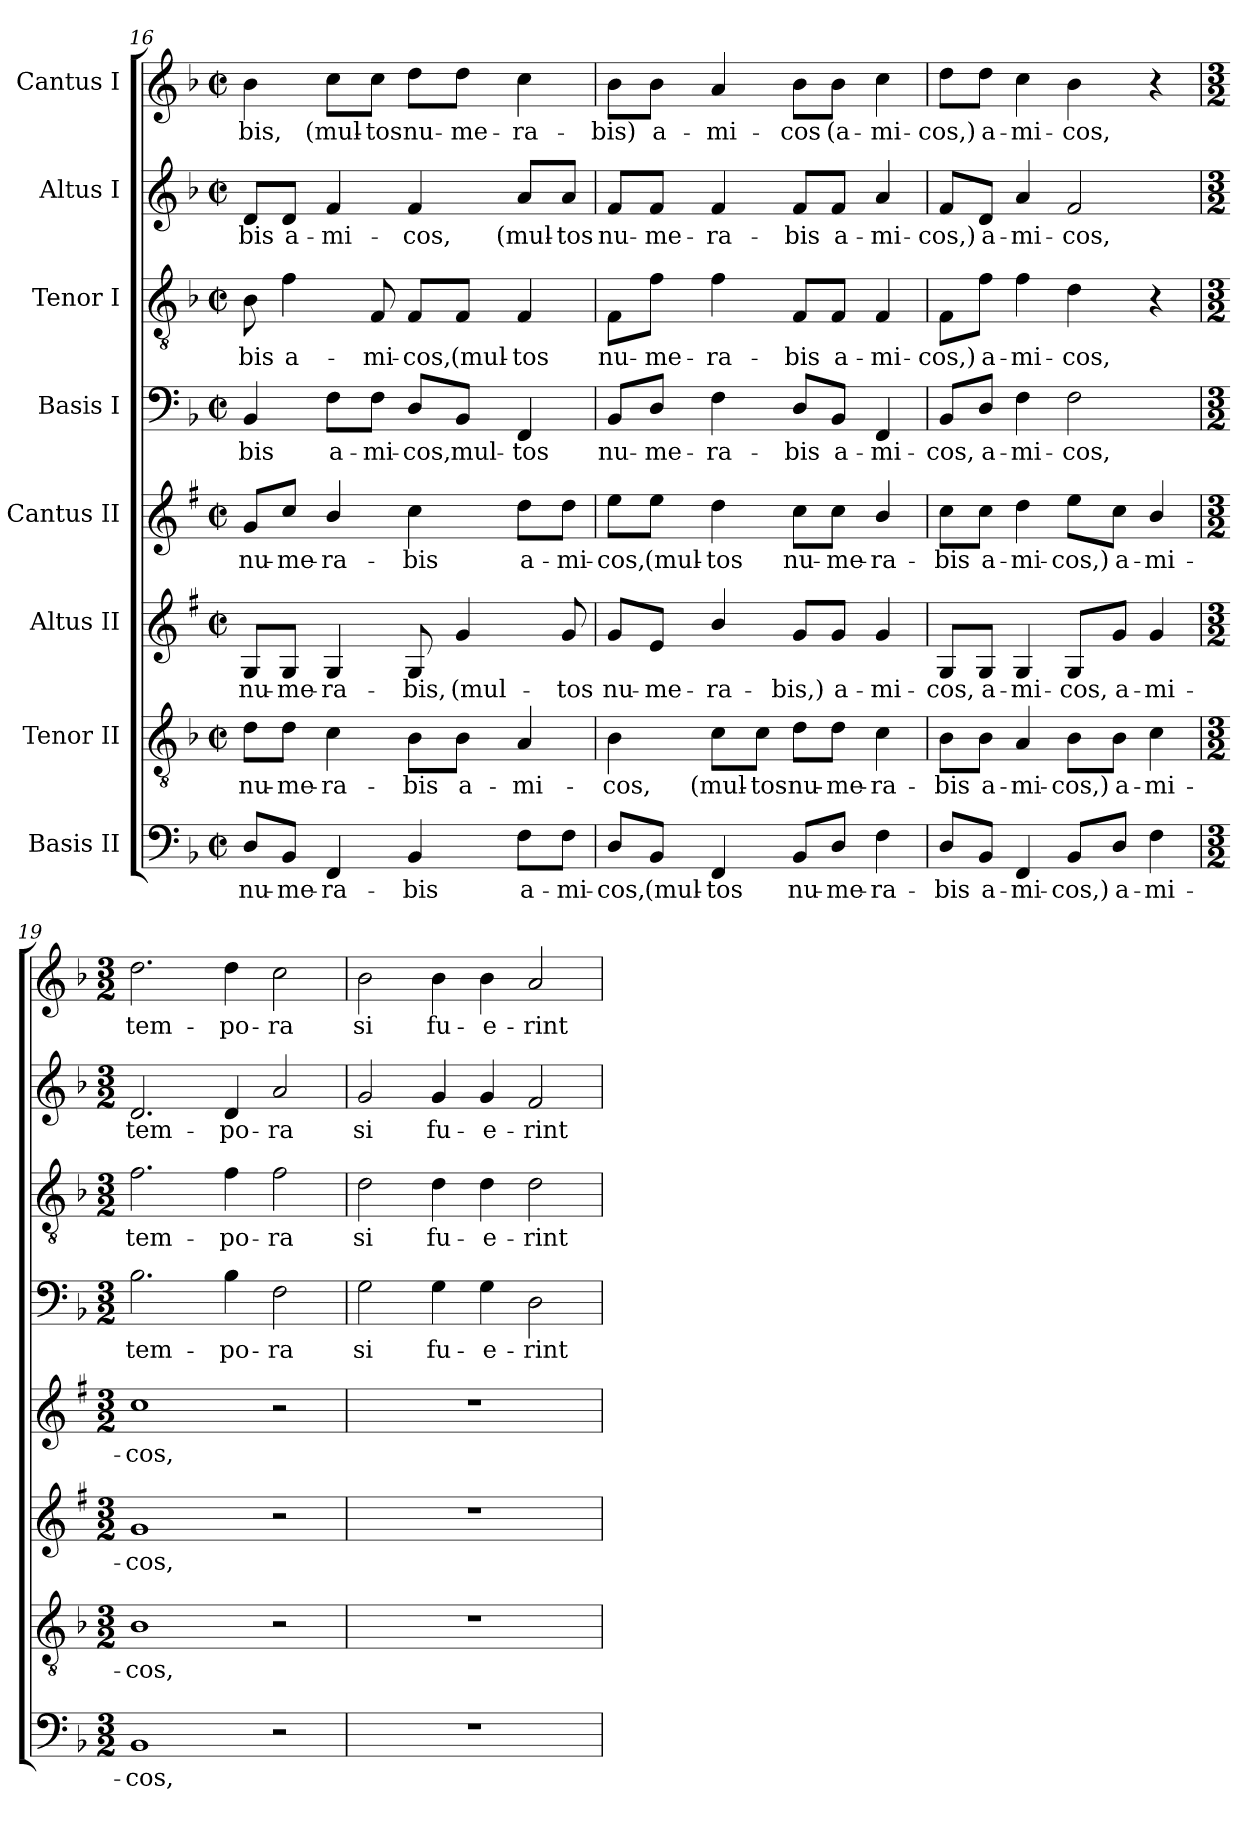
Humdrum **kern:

**kern	**text	**kern	**text	**kern	**text	**kern	**text	**kern	**text	**kern	**text	**kern	**text	**kern	**text
*part8	*part8	*part7	*part7	*part6	*part6	*part5	*part5	*part4	*part4	*part3	*part3	*part2	*part2	*part1	*part1
*staff8	*staff8	*staff7	*staff7	*staff6	*staff6	*staff5	*staff5	*staff4	*staff4	*staff3	*staff3	*staff2	*staff2	*staff1	*staff1
*I"Basis II	*	*I"Tenor II	*	*I"Altus II	*	*I"Cantus II	*	*I"Basis I	*	*I"Tenor I	*	*I"Altus I	*	*I"Cantus I	*
*clefF4	*	*clefGv2	*	*clefG2	*	*clefG2	*	*clefF4	*	*clefGv2	*	*clefG2	*	*clefG2	*
*	*	*	*	*ITrd1c2	*	*ITrd1c2	*	*	*	*	*	*	*	*	*
*k[b-]	*	*k[b-]	*	*k[b-]	*	*k[b-]	*	*k[b-]	*	*k[b-]	*	*k[b-]	*	*k[b-]	*
*d:	*	*d:	*	*d:	*	*d:	*	*d:	*	*d:	*	*d:	*	*d:	*
*M2/2	*	*M2/2	*	*M2/2	*	*M2/2	*	*M2/2	*	*M2/2	*	*M2/2	*	*M2/2	*
*met(c|)	*	*met(c|)	*	*met(c|)	*	*met(c|)	*	*met(c|)	*	*met(c|)	*	*met(c|)	*	*met(c|)	*
=16	=16	=16	=16	=16	=16	=16	=16	=16	=16	=16	=16	=16	=16	=16	=16
8D/L	nu-	8d\L	nu-	8F/L	nu-	8f/L	nu-	4BB-/	-bis	8B-\	-bis	8d/L	-bis	4b-\	-bis,
8BB-/J	-me-	8d\J	-me-	8F/J	-me-	8b-/J	-me-	.	.	4f\	a-	8d/J	a-	.	.
4FF/	-ra-	4c\	-ra-	4F/	-ra-	4a/	-ra-	8F\L	a-	.	.	4f/	-mi-	8cc\L	(mul-
.	.	.	.	.	.	.	.	8F\J	-mi-	8F/	-mi-	.	.	8cc\J	-tos
4BB-/	-bis	8B-\L	-bis	8F/	-bis,	4b-\	-bis	8D/L	-cos,	8F/L	-cos,	4f/	-cos,	8dd\L	nu-
.	.	8B-\J	a-	4f/	(mul-	.	.	8BB-/J	mul-	8F/J	(mul-	.	.	8dd\J	-me-
8F\L	a-	4A/	-mi-	.	.	8cc\L	a-	4FF/	-tos	4F/	-tos	8a/L	(mul-	4cc\	-ra-
8F\J	-mi-	.	.	8f/	-tos	8cc\J	-mi-	.	.	.	.	8a/J	-tos	.	.
!!LO:PB:g=z
=17	=17	=17	=17	=17	=17	=17	=17	=17	=17	=17	=17	=17	=17	=17	=17
8D/L	-cos,	4B-\	-cos,	8f/L	nu-	8dd\L	-cos,	8BB-/L	nu-	8F\L	nu-	8f/L	nu-	8b-\L	-bis)
8BB-/J	(mul-	.	.	8d/J	-me-	8dd\J	(mul-	8D/J	-me-	8f\J	-me-	8f/J	-me-	8b-\J	a-
4FF/	-tos	8c\L	(mul-	4a/	-ra-	4cc\	-tos	4F\	-ra-	4f\	-ra-	4f/	-ra-	4a/	-mi-
.	.	8c\J	-tos	.	.	.	.	.	.	.	.	.	.	.	.
8BB-/L	nu-	8d\L	nu-	8f/L	-bis,)	8b-\L	nu-	8D/L	-bis	8F/L	-bis	8f/L	-bis	8b-\L	-cos
8D/J	-me-	8d\J	-me-	8f/J	a-	8b-\J	-me-	8BB-/J	a-	8F/J	a-	8f/J	a-	8b-\J	(a-
4F\	-ra-	4c\	-ra-	4f/	-mi-	4a/	-ra-	4FF/	-mi-	4F/	-mi-	4a/	-mi-	4cc\	-mi-
=18	=18	=18	=18	=18	=18	=18	=18	=18	=18	=18	=18	=18	=18	=18	=18
8D/L	-bis	8B-\L	-bis	8F/L	-cos,	8b-\L	-bis	8BB-/L	-cos,	8F\L	-cos,)	8f/L	-cos,)	8dd\L	-cos,)
8BB-/J	a-	8B-\J	a-	8F/J	a-	8b-\J	a-	8D/J	a-	8f\J	a-	8d/J	a-	8dd\J	a-
4FF/	-mi-	4A/	-mi-	4F/	-mi-	4cc\	-mi-	4F\	-mi-	4f\	-mi-	4a/	-mi-	4cc\	-mi-
8BB-/L	-cos,)	8B-\L	-cos,)	8F/L	-cos,	8dd\L	-cos,)	2F\	-cos,	4d\	-cos,	2f/	-cos,	4b-\	-cos,
8D/J	a-	8B-\J	a-	8f/J	a-	8b-\J	a-	.	.	.	.	.	.	.	.
4F\	-mi-	4c\	-mi-	4f/	-mi-	4a/	-mi-	.	.	4r	.	.	.	4r	.
=19	=19	=19	=19	=19	=19	=19	=19	=19	=19	=19	=19	=19	=19	=19	=19
*M3/2	*	*M3/2	*	*M3/2	*	*M3/2	*	*M3/2	*	*M3/2	*	*M3/2	*	*M3/2	*
1BB-	-cos,	1B-	-cos,	1f	-cos,	1b-	-cos,	2.B-\	tem-	2.f\	tem-	2.d/	tem-	2.dd\	tem-
.	.	.	.	.	.	.	.	4B-\	-po-	4f\	-po-	4d/	-po-	4dd\	-po-
2r	.	2r	.	2r	.	2r	.	2F\	-ra	2f\	-ra	2a/	-ra	2cc\	-ra
=20	=20	=20	=20	=20	=20	=20	=20	=20	=20	=20	=20	=20	=20	=20	=20
1.r	.	1.r	.	1.r	.	1.r	.	2G\	si	2d\	si	2g/	si	2b-\	si
.	.	.	.	.	.	.	.	4G\	fu-	4d\	fu-	4g/	fu-	4b-\	fu-
.	.	.	.	.	.	.	.	4G\	-e-	4d\	-e-	4g/	-e-	4b-\	-e-
.	.	.	.	.	.	.	.	2D\	-rint	2d\	-rint	2f/	-rint	2a/	-rint
=	=	=	=	=	=	=	=	=	=	=	=	=	=	=	=
*-	*-	*-	*-	*-	*-	*-	*-	*-	*-	*-	*-	*-	*-	*-	*-
